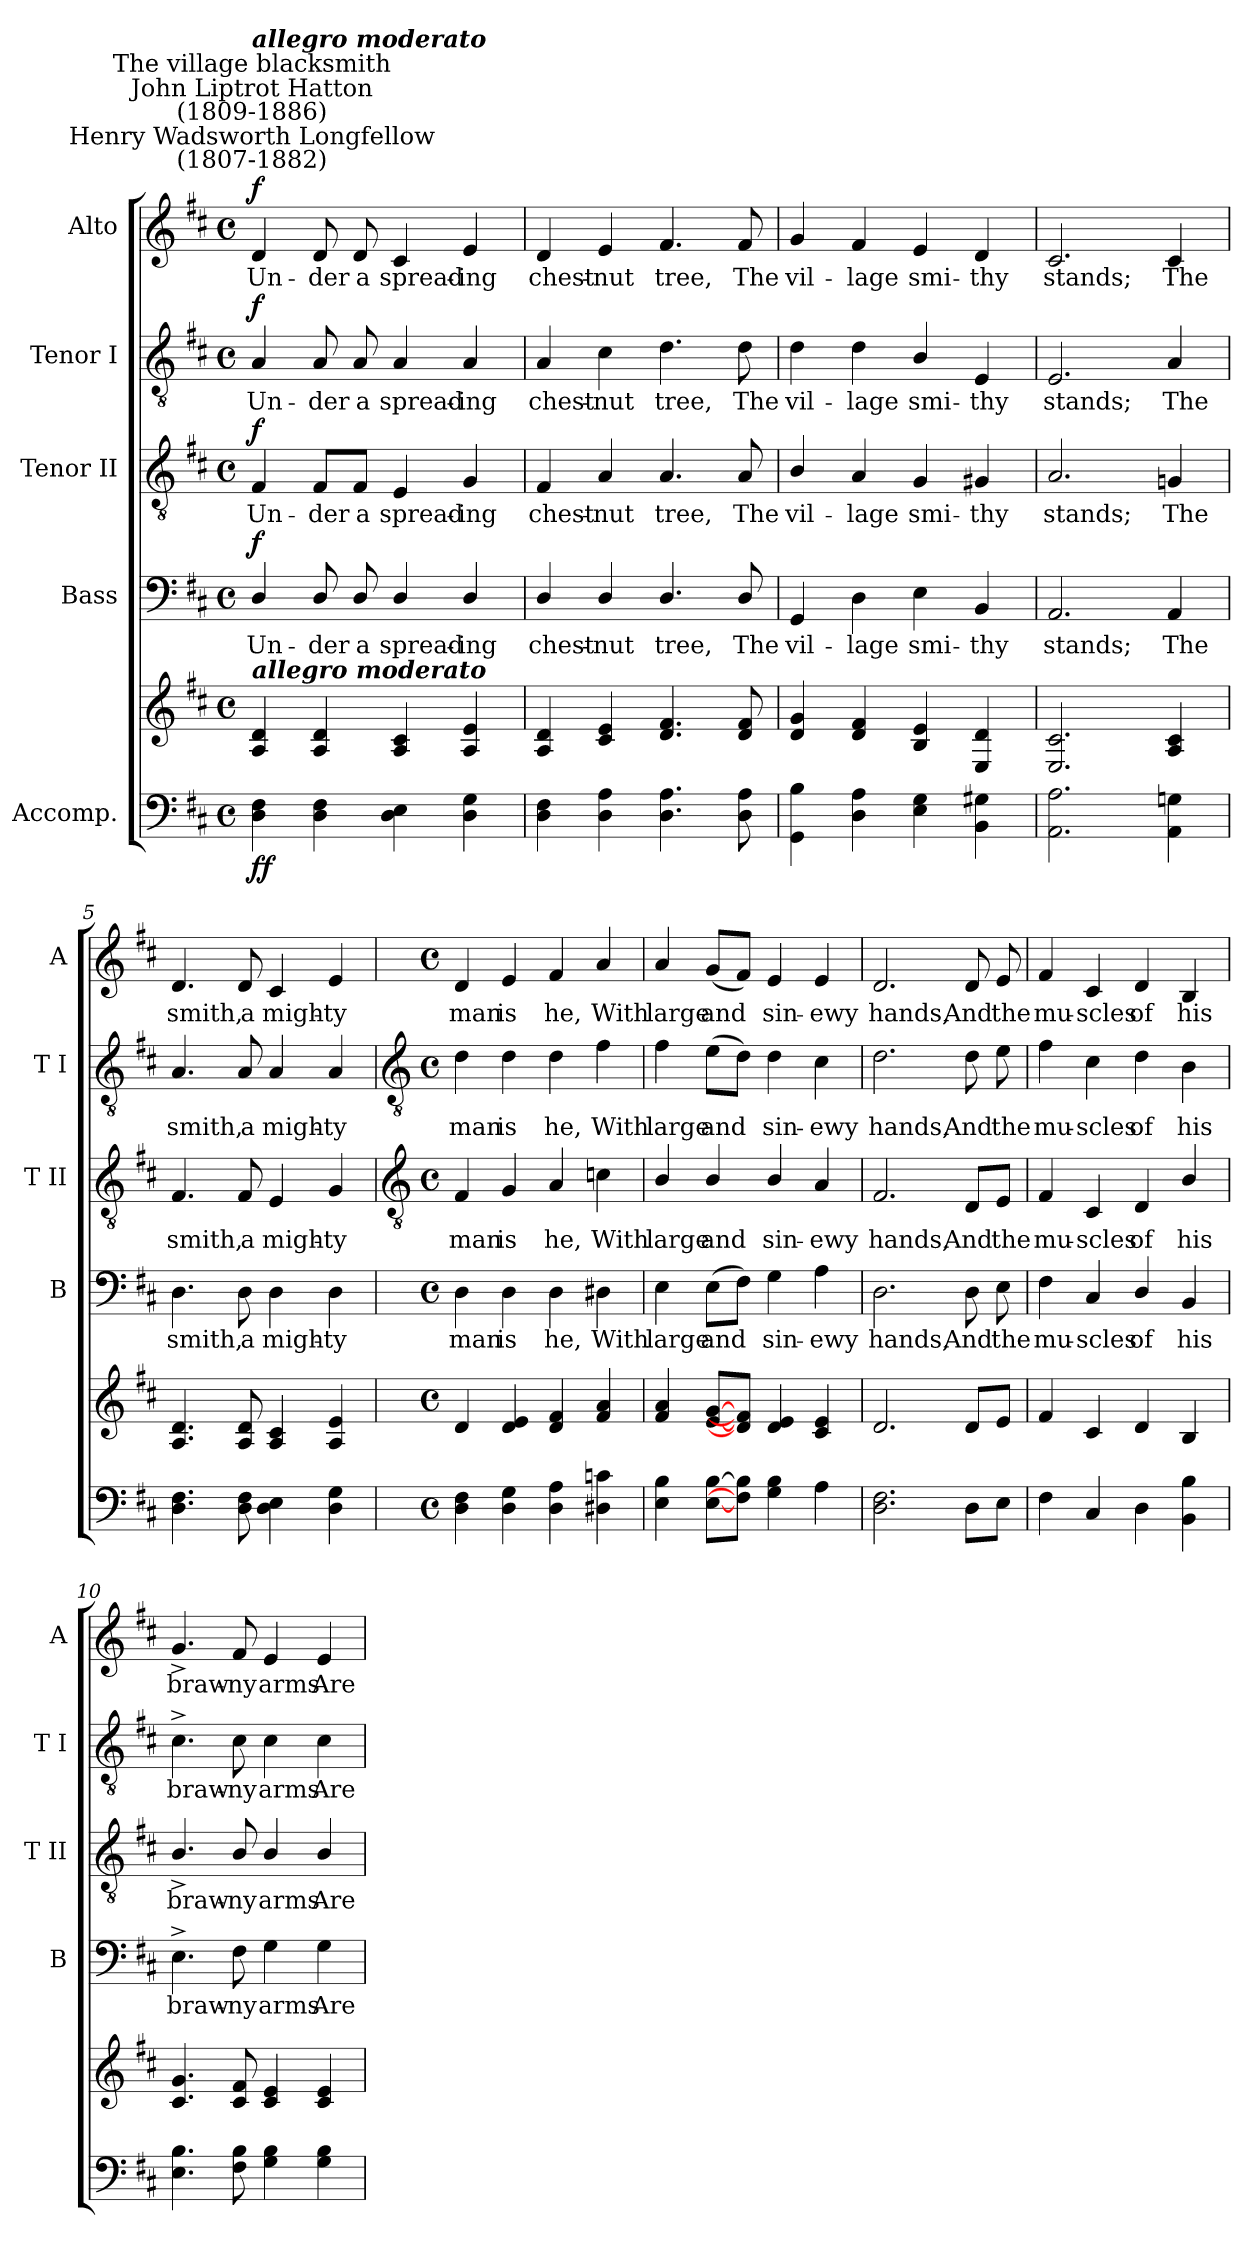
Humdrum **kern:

**kern	**kern	**dynam	**kern	**text	**dynam	**kern	**text	**dynam	**kern	**text	**dynam	**kern	**text	**dynam
*part5	*part5	*part5	*part4	*part4	*part4	*part3	*part3	*part3	*part2	*part2	*part2	*part1	*part1	*part1
*staff6	*staff5	*staff5/6	*staff4	*staff4	*staff4	*staff3	*staff3	*staff3	*staff2	*staff2	*staff2	*staff1	*staff1	*staff1
*I"Accomp.	*	*	*I"Bass	*	*	*I"Tenor II	*	*	*I"Tenor I	*	*	*I"Alto	*	*
*	*	*	*I'B	*	*	*I'T II	*	*	*I'T I	*	*	*I'A	*	*
*clefF4	*clefG2	*	*clefF4	*	*	*clefGv2	*	*	*clefGv2	*	*	*clefG2	*	*
*k[f#c#]	*k[f#c#]	*	*k[f#c#]	*	*	*k[f#c#]	*	*	*k[f#c#]	*	*	*k[f#c#]	*	*
*D:	*D:	*	*D:	*	*	*D:	*	*	*D:	*	*	*D:	*	*
*M4/4	*M4/4	*	*M4/4	*	*	*M4/4	*	*	*M4/4	*	*	*M4/4	*	*
*met(c)	*met(c)	*	*met(c)	*	*	*met(c)	*	*	*met(c)	*	*	*met(c)	*	*
*MM132	*MM132	*	*MM132	*	*	*MM132	*	*	*MM132	*	*	*MM132	*	*
=1	=1	=1	=1	=1	=1	=1	=1	=1	=1	=1	=1	=1	=1	=1
!	!	!	!	!	!	!	!	!	!	!	!	!LO:TX:a:cj:t=Henry Wadsworth Longfellow\n(1807-1882)	!	!
!	!	!	!	!	!	!	!	!	!	!	!	!LO:TX:a:cj:t=John Liptrot Hatton\n(1809-1886)	!	!
!	!	!	!	!	!	!	!	!	!	!	!	!LO:TX:a:cj:t=The village blacksmith	!	!
!	!	!	!	!	!	!	!	!	!	!	!	!LO:TX:a:Bi:t=allegro moderato	!	!
!	!LO:TX:a:Bi:t=allegro moderato	!	!	!	!	!	!	!	!	!	!	!	!	!
!	!	!LO:DY:b=2	!	!LO:LY:b	!	!	!LO:LY:b	!	!	!LO:LY:b	!	!	!LO:LY:b	!
!	!	!LO:DY:n=1:b	!	!	!LO:DY:b	!	!	!LO:DY:b	!	!	!LO:DY:b	!	!	!LO:DY:b
4D 4F#	4A 4d	f f	4D/	Un-	f	4F#	Un-	f	4A	Un-	f	4d	Un-	f
!	!	!	!	!LO:LY:b	!	!	!LO:LY:b	!	!	!LO:LY:b	!	!	!LO:LY:b	!
4D 4F#	4A 4d	.	8D/	-der	.	8F#/L	-der	.	8A	-der	.	8d	-der	.
!	!	!	!	!LO:LY:b	!	!	!LO:LY:b	!	!	!LO:LY:b	!	!	!LO:LY:b	!
.	.	.	8D/	a	.	8F#/J	a	.	8A	a	.	8d	a	.
!	!	!	!	!LO:LY:b	!	!	!LO:LY:b	!	!	!LO:LY:b	!	!	!LO:LY:b	!
4D 4E	4A 4c#	.	4D/	spread-	.	4E	spread-	.	4A	spread-	.	4c#	spread-	.
!	!	!	!	!LO:LY:b	!	!	!LO:LY:b	!	!	!LO:LY:b	!	!	!LO:LY:b	!
4D 4G	4A 4e	.	4D/	-ing	.	4G	-ing	.	4A	-ing	.	4e	-ing	.
=2	=2	=2	=2	=2	=2	=2	=2	=2	=2	=2	=2	=2	=2	=2
!	!	!	!	!LO:LY:b	!	!	!LO:LY:b	!	!	!LO:LY:b	!	!	!LO:LY:b	!
4D\ 4F#\	4A 4d	.	4D/	chest-	.	4F#	chest-	.	4A	chest-	.	4d	chest-	.
!	!	!	!	!LO:LY:b	!	!	!LO:LY:b	!	!	!LO:LY:b	!	!	!LO:LY:b	!
4D 4A	4c# 4e	.	4D/	-nut	.	4A	-nut	.	4c#	-nut	.	4e	-nut	.
!	!	!	!	!LO:LY:b	!	!	!LO:LY:b	!	!	!LO:LY:b	!	!	!LO:LY:b	!
4.D 4.A	4.d 4.f#	.	4.D/	tree,	.	4.A	tree,	.	4.d	tree,	.	4.f#	tree,	.
!	!	!	!	!LO:LY:b	!	!	!LO:LY:b	!	!	!LO:LY:b	!	!	!LO:LY:b	!
8D 8A	8d 8f#	.	8D/	The	.	8A	The	.	8d	The	.	8f#	The	.
=3	=3	=3	=3	=3	=3	=3	=3	=3	=3	=3	=3	=3	=3	=3
!	!	!	!	!LO:LY:b	!	!	!LO:LY:b	!	!	!LO:LY:b	!	!	!LO:LY:b	!
4GG 4B	4d 4g	.	4GG	vil-	.	4B/	vil-	.	4d	vil-	.	4g	vil-	.
!	!	!	!	!LO:LY:b	!	!	!LO:LY:b	!	!	!LO:LY:b	!	!	!LO:LY:b	!
4D 4A	4d 4f#	.	4D	-lage	.	4A	-lage	.	4d	-lage	.	4f#	-lage	.
!	!	!	!	!LO:LY:b	!	!	!LO:LY:b	!	!	!LO:LY:b	!	!	!LO:LY:b	!
4E 4G	4B 4e	.	4E	smi-	.	4G	smi-	.	4B/	smi-	.	4e	smi-	.
!	!	!	!	!LO:LY:b	!	!	!LO:LY:b	!	!	!LO:LY:b	!	!	!LO:LY:b	!
4BB 4G#X	4E 4d	.	4BB	-thy	.	4G#X	-thy	.	4E	-thy	.	4d	-thy	.
=4	=4	=4	=4	=4	=4	=4	=4	=4	=4	=4	=4	=4	=4	=4
!	!	!	!	!LO:LY:b	!	!	!LO:LY:b	!	!	!LO:LY:b	!	!	!LO:LY:b	!
2.AA 2.A	2.E 2.c#	.	2.AA	stands;	.	2.A	stands;	.	2.E	stands;	.	2.c#	stands;	.
!	!	!	!	!LO:LY:b	!	!	!LO:LY:b	!	!	!LO:LY:b	!	!	!LO:LY:b	!
4AA 4Gn	4A 4c#	.	4AA	The	.	4Gn	The	.	4A	The	.	4c#	The	.
=5	=5	=5	=5	=5	=5	=5	=5	=5	=5	=5	=5	=5	=5	=5
!	!	!	!	!LO:LY:b	!	!	!LO:LY:b	!	!	!LO:LY:b	!	!	!LO:LY:b	!
4.D 4.F#	4.A 4.d	.	4.D	smith,	.	4.F#	smith,	.	4.A	smith,	.	4.d	smith,	.
!	!	!	!	!LO:LY:b	!	!	!LO:LY:b	!	!	!LO:LY:b	!	!	!LO:LY:b	!
8D 8F#	8A 8d	.	8D	a	.	8F#	a	.	8A	a	.	8d	a	.
!	!	!	!	!LO:LY:b	!	!	!LO:LY:b	!	!	!LO:LY:b	!	!	!LO:LY:b	!
4D 4E	4A 4c#	.	4D	migh-	.	4E	migh-	.	4A	migh-	.	4c#	migh-	.
!	!	!	!	!LO:LY:b	!	!	!LO:LY:b	!	!	!LO:LY:b	!	!	!LO:LY:b	!
4D 4G	4A 4e	.	4D	-ty	.	4G	-ty	.	4A	-ty	.	4e	-ty	.
!!LO:LB:g=z
=6	=6	=6	=6	=6	=6	=6	=6	=6	=6	=6	=6	=6	=6	=6
*	*	*	*	*	*	*clefGv2	*	*	*clefGv2	*	*	*	*	*
*M4/4	*M4/4	*	*M4/4	*	*	*M4/4	*	*	*M4/4	*	*	*M4/4	*	*
*met(c)	*met(c)	*	*met(c)	*	*	*met(c)	*	*	*met(c)	*	*	*met(c)	*	*
!	!	!	!	!LO:LY:b	!	!	!LO:LY:b	!	!	!LO:LY:b	!	!	!LO:LY:b	!
4D 4F#	4d	.	4D	man	.	4F#	man	.	4d	man	.	4d	man	.
!	!	!	!	!LO:LY:b	!	!	!LO:LY:b	!	!	!LO:LY:b	!	!	!LO:LY:b	!
4D 4G	4d 4e	.	4D	is	.	4G	is	.	4d	is	.	4e	is	.
!	!	!	!	!LO:LY:b	!	!	!LO:LY:b	!	!	!LO:LY:b	!	!	!LO:LY:b	!
4D 4A	4d 4f#	.	4D	he,	.	4A	he,	.	4d	he,	.	4f#	he,	.
!	!	!	!	!LO:LY:b	!	!	!LO:LY:b	!	!	!LO:LY:b	!	!	!LO:LY:b	!
4D#X 4cn	4f# 4a	.	4D#X	With	.	4cn\	With	.	4f#	With	.	4a	With	.
=7	=7	=7	=7	=7	=7	=7	=7	=7	=7	=7	=7	=7	=7	=7
!	!	!	!	!LO:LY:b	!	!	!LO:LY:b	!	!	!LO:LY:b	!	!	!LO:LY:b	!
4E 4B	4f# 4a	.	4E	large	.	4B/	large	.	4f#	large	.	4a	large	.
!	!	!	!	!LO:LY:b	!	!	!LO:LY:b	!	!	!LO:LY:b	!	!	!LO:LY:b	!
[8E [8BL	[8e [8gL	.	(>8EL	and	.	4B/	and	.	(>8eL	and	.	(<8gL	and	.
8F#] 8B]J	8d] 8f#]J	.	8F#J)	.	.	.	.	.	8dJ)	.	.	8f#J)	.	.
!	!	!	!	!LO:LY:b	!	!	!LO:LY:b	!	!	!LO:LY:b	!	!	!LO:LY:b	!
4G 4B	4d 4e	.	4G	sin-	.	4B/	sin-	.	4d	sin-	.	4e	sin-	.
!	!	!	!	!LO:LY:b	!	!	!LO:LY:b	!	!	!LO:LY:b	!	!	!LO:LY:b	!
4A	4c# 4e	.	4A	-ewy	.	4A	-ewy	.	4c#	-ewy	.	4e	-ewy	.
=8	=8	=8	=8	=8	=8	=8	=8	=8	=8	=8	=8	=8	=8	=8
!	!	!	!	!LO:LY:b	!	!	!LO:LY:b	!	!	!LO:LY:b	!	!	!LO:LY:b	!
2.D 2.F#	2.d	.	2.D	hands,	.	2.F#	hands,	.	2.d	hands,	.	2.d	hands,	.
!	!	!	!	!LO:LY:b	!	!	!LO:LY:b	!	!	!LO:LY:b	!	!	!LO:LY:b	!
8DL	8dL	.	8D	And	.	8D/L	And	.	8d	And	.	8d	And	.
!	!	!	!	!LO:LY:b	!	!	!LO:LY:b	!	!	!LO:LY:b	!	!	!LO:LY:b	!
8EJ	8eJ	.	8E	the	.	8E/J	the	.	8e	the	.	8e	the	.
=9	=9	=9	=9	=9	=9	=9	=9	=9	=9	=9	=9	=9	=9	=9
!	!	!	!	!LO:LY:b	!	!	!LO:LY:b	!	!	!LO:LY:b	!	!	!LO:LY:b	!
4F#	4f#	.	4F#	mu-	.	4F#	mu-	.	4f#	mu-	.	4f#	mu-	.
!	!	!	!	!LO:LY:b	!	!	!LO:LY:b	!	!	!LO:LY:b	!	!	!LO:LY:b	!
4C#	4c#	.	4C#	-scles	.	4C#	-scles	.	4c#	-scles	.	4c#	-scles	.
!	!	!	!	!LO:LY:b	!	!	!LO:LY:b	!	!	!LO:LY:b	!	!	!LO:LY:b	!
4D	4d	.	4D/	of	.	4D	of	.	4d	of	.	4d	of	.
!	!	!	!	!LO:LY:b	!	!	!LO:LY:b	!	!	!LO:LY:b	!	!	!LO:LY:b	!
4BB 4B	4B	.	4BB	his	.	4B/	his	.	4B	his	.	4B	his	.
=10	=10	=10	=10	=10	=10	=10	=10	=10	=10	=10	=10	=10	=10	=10
!	!	!	!	!LO:LY:b	!	!	!LO:LY:b	!	!	!LO:LY:b	!	!	!LO:LY:b	!
4.E 4.B	4.c# 4.g	.	4.E^	braw-	.	4.B^/	braw-	.	4.c#^	braw-	.	4.g^	braw-	.
!	!	!	!	!LO:LY:b	!	!	!LO:LY:b	!	!	!LO:LY:b	!	!	!LO:LY:b	!
8F# 8B	8c# 8f#	.	8F#	-ny	.	8B/	-ny	.	8c#	-ny	.	8f#	-ny	.
!	!	!	!	!LO:LY:b	!	!	!LO:LY:b	!	!	!LO:LY:b	!	!	!LO:LY:b	!
4G 4B	4c# 4e	.	4G	arms	.	4B/	arms	.	4c#	arms	.	4e	arms	.
!	!	!	!	!LO:LY:b	!	!	!LO:LY:b	!	!	!LO:LY:b	!	!	!LO:LY:b	!
4G 4B	4c# 4e	.	4G	Are	.	4B/	Are	.	4c#	Are	.	4e	Are	.
=	=	=	=	=	=	=	=	=	=	=	=	=	=	=
*-	*-	*-	*-	*-	*-	*-	*-	*-	*-	*-	*-	*-	*-	*-
